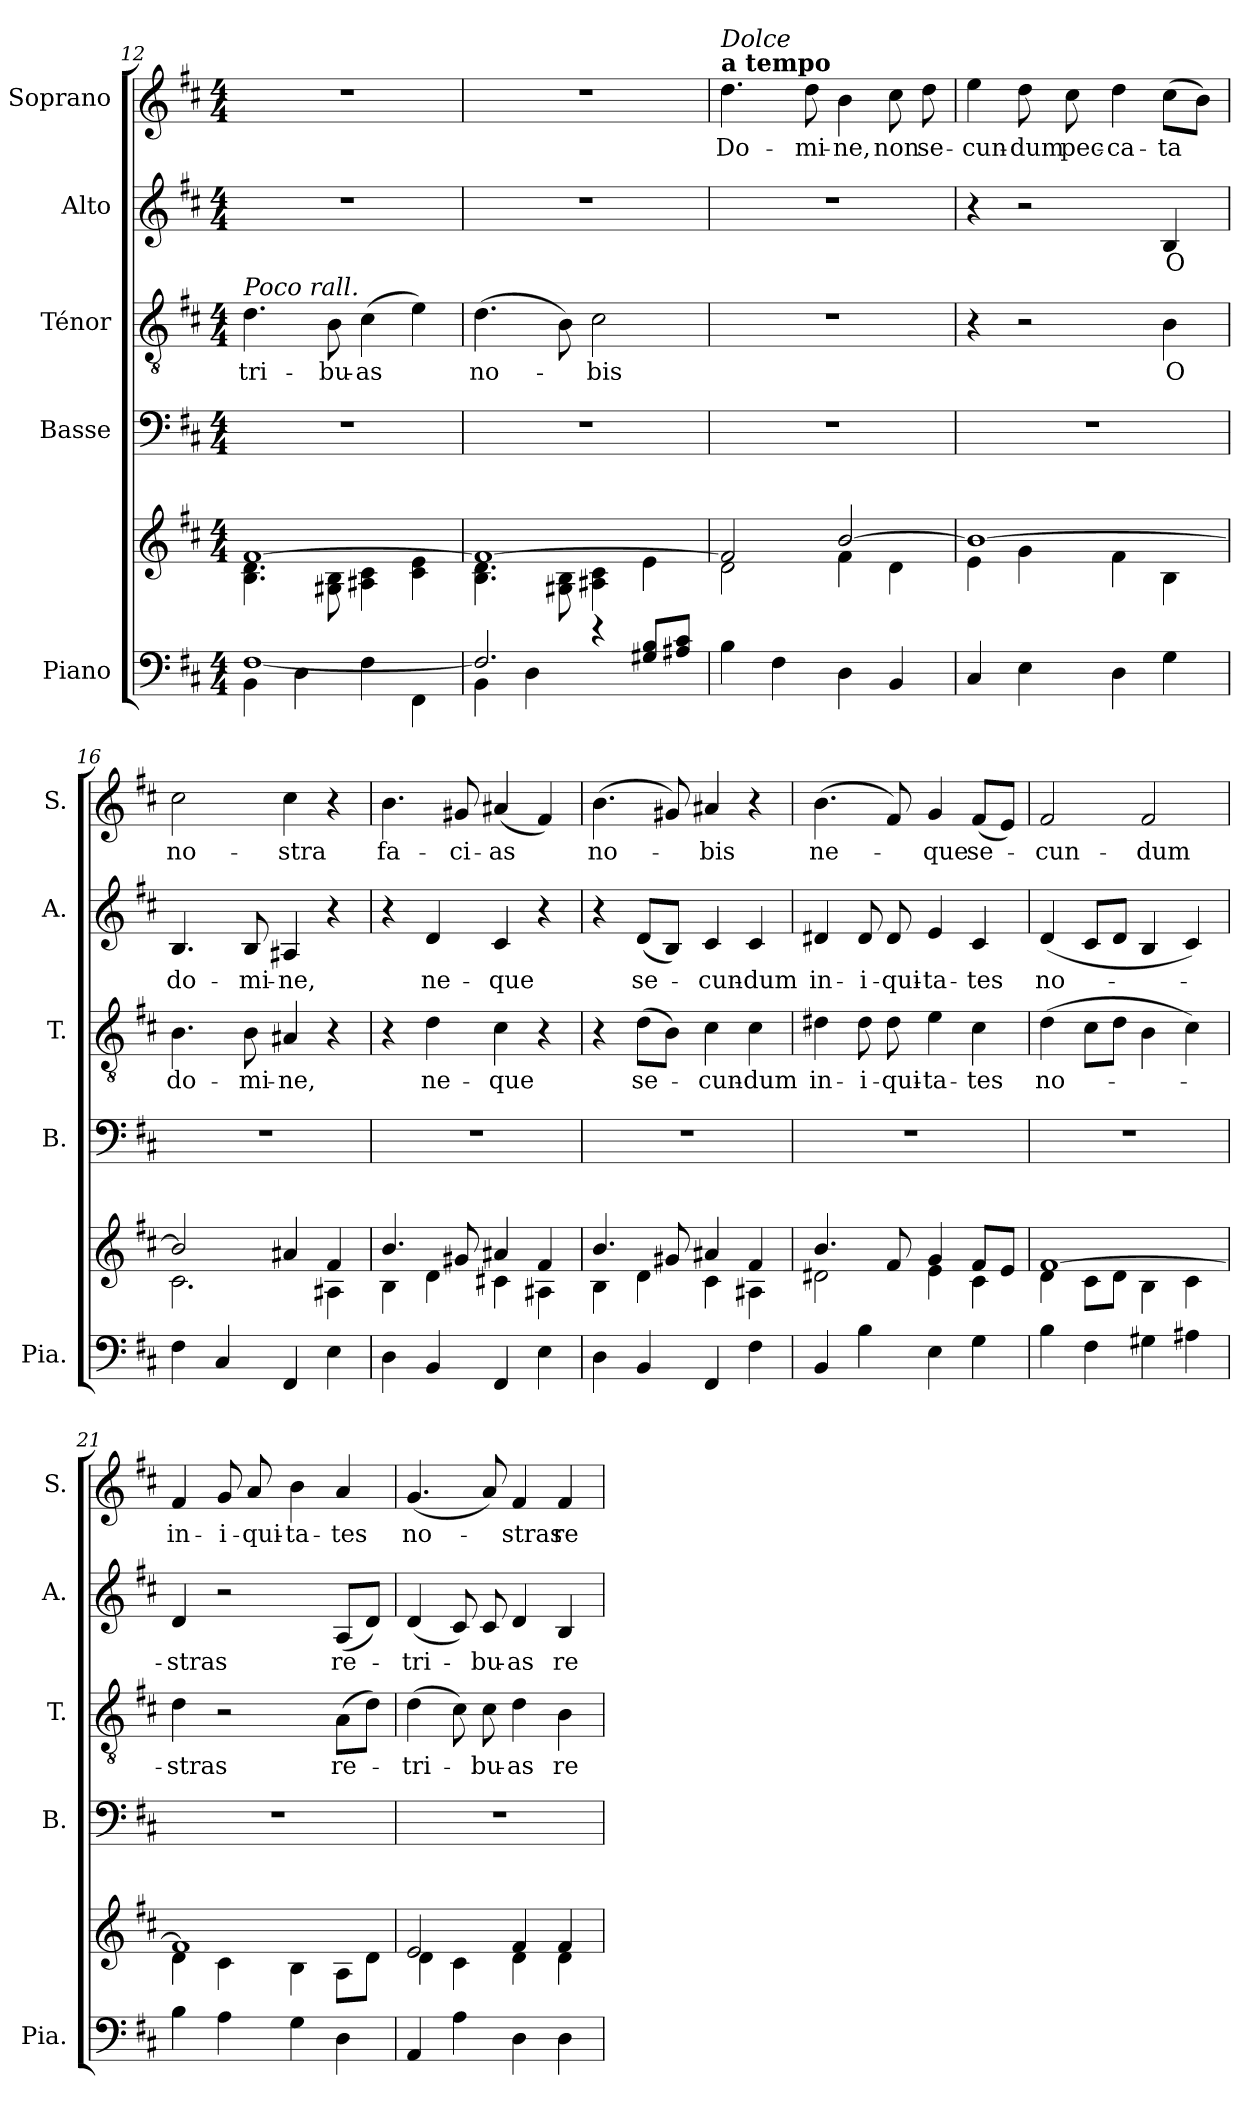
**kern	**kern	**kern	**kern	**text	**kern	**text	**kern	**text
*part5	*part5	*part4	*part3	*part3	*part2	*part2	*part1	*part1
*staff6	*staff5	*staff4	*staff3	*staff3	*staff2	*staff2	*staff1	*staff1
*I"Piano	*	*I"Basse	*I"Ténor	*	*I"Alto	*	*I"Soprano	*
*I'Pia.	*	*I'B.	*I'T.	*	*I'A.	*	*I'S.	*
*clefF4	*clefG2	*clefF4	*clefGv2	*	*clefG2	*	*clefG2	*
*k[f#c#]	*k[f#c#]	*k[f#c#]	*k[f#c#]	*	*k[f#c#]	*	*k[f#c#]	*
*M4/4	*M4/4	*M4/4	*M4/4	*	*M4/4	*	*M4/4	*
=12	=12	=12	=12	=12	=12	=12	=12	=12
*^	*^	*	*	*	*	*	*	*
!	!	!	!	!	!LO:TX:a:i:t=Poco rall.	!	!	!	!	!
!	!	!	!	!	!	!LO:LY:b	!	!	!	!
4BB\	[1F#	[1f#	4.B\ 4.d\	1r	4.d\	-tri-	1r	.	1r	.
4D\	.	.	.	.	.	.	.	.	.	.
!	!	!	!	!	!	!LO:LY:b	!	!	!	!
.	.	.	8G#X\ 8B\	.	8B\	-bu-	.	.	.	.
!	!	!	!	!	!	!LO:LY:b	!	!	!	!
4F#\	.	.	4A#X\ 4c#\	.	(>4c#\	-as	.	.	.	.
4FF#\	.	.	4c#\ 4e\	.	4e\)	.	.	.	.	.
!!LO:LB:g=z
=13	=13	=13	=13	=13	=13	=13	=13	=13	=13	=13
!	!	!	!	!	!	!LO:LY:b	!	!	!	!
4BB\	2.F#/]	1f#_	4.B\ 4.d\	1r	(>4.d\	no-	1r	.	1r	.
4D\	.	.	.	.	.	.	.	.	.	.
.	.	.	8G#X\ 8B\	.	8B\)	.	.	.	.	.
!	!	!	!	!	!	!LO:LY:b	!	!	!	!
4r	.	.	4A#X\ 4c#\	.	2c#\	-bis	.	.	.	.
8G#X/ 8B/L	4ryy	.	4e\	.	.	.	.	.	.	.
8A#X/ 8c#/J	.	.	.	.	.	.	.	.	.	.
*v	*v	*	*	*	*	*	*	*	*	*
=14	=14	=14	=14	=14	=14	=14	=14	=14	=14
!	!	!	!	!	!	!	!	!LO:TX:a:B:t=a tempo	!
!	!	!	!	!	!	!	!	!LO:TX:a:i:t=Dolce	!
!	!	!	!	!	!	!	!	!	!LO:LY:b
4B\	2f#/]	2d\	1r	1r	.	1r	.	4.dd\	Do-
4F#\	.	.	.	.	.	.	.	.	.
!	!	!	!	!	!	!	!	!	!LO:LY:b
.	.	.	.	.	.	.	.	8dd\	-mi-
!	!	!	!	!	!	!	!	!	!LO:LY:b
4D\	[2b/	4f#\	.	.	.	.	.	4b\	-ne,
!	!	!	!	!	!	!	!	!	!LO:LY:b
4BB/	.	4d\	.	.	.	.	.	8cc#\	non
!	!	!	!	!	!	!	!	!	!LO:LY:b
.	.	.	.	.	.	.	.	8dd\	se-
=15	=15	=15	=15	=15	=15	=15	=15	=15	=15
!	!	!	!	!	!	!	!	!	!LO:LY:b
4C#/	1b_	4e\	1r	4r	.	4r	.	4ee\	-cun-
!	!	!	!	!	!	!	!	!	!LO:LY:b
4E\	.	4g\	.	2r	.	2r	.	8dd\	-dum
!	!	!	!	!	!	!	!	!	!LO:LY:b
.	.	.	.	.	.	.	.	8cc#\	pec-
!	!	!	!	!	!	!	!	!	!LO:LY:b
4D\	.	4f#\	.	.	.	.	.	4dd\	-ca-
!	!	!	!	!	!LO:LY:b	!	!LO:LY:b	!	!LO:LY:b
4G\	.	4B\	.	4B\	O	4B/	O	(>8cc#\L	-ta
.	.	.	.	.	.	.	.	8b\J)	.
=16	=16	=16	=16	=16	=16	=16	=16	=16	=16
!	!	!	!	!	!LO:LY:b	!	!LO:LY:b	!	!LO:LY:b
4F#\	2b/]	2.c#\	1r	4.B\	do-	4.B/	do-	2cc#\	no-
4C#/	.	.	.	.	.	.	.	.	.
!	!	!	!	!	!LO:LY:b	!	!LO:LY:b	!	!
.	.	.	.	8B\	-mi-	8B/	-mi-	.	.
!	!	!	!	!	!LO:LY:b	!	!LO:LY:b	!	!LO:LY:b
4FF#/	4a#X/	.	.	4A#X/	-ne,	4A#X/	-ne,	4cc#\	-stra
4E\	4f#/	4A#X\	.	4r	.	4r	.	4r	.
=17	=17	=17	=17	=17	=17	=17	=17	=17	=17
!	!	!	!	!	!	!	!	!	!LO:LY:b
4D\	4.b/	4B\	1r	4r	.	4r	.	4.b\	fa-
!	!	!	!	!	!LO:LY:b	!	!LO:LY:b	!	!
4BB/	.	4d\	.	4d\	ne-	4d/	ne-	.	.
!	!	!	!	!	!	!	!	!	!LO:LY:b
.	8g#X/	.	.	.	.	.	.	8g#X/	-ci-
!	!	!	!	!	!LO:LY:b	!	!LO:LY:b	!	!LO:LY:b
4FF#/	4a#X/	4c#X\	.	4c#\	-que	4c#/	-que	(<4a#X/	-as
4E\	4f#/	4A#X\	.	4r	.	4r	.	4f#/)	.
!!LO:PB:g=z
=18	=18	=18	=18	=18	=18	=18	=18	=18	=18
!	!	!	!	!	!	!	!	!	!LO:LY:b
4D\	4.b/	4B\	1r	4r	.	4r	.	(>4.b\	no-
!	!	!	!	!	!LO:LY:b	!	!LO:LY:b	!	!
4BB/	.	4d\	.	(>8d\L	se-	(<8d/L	se-	.	.
.	8g#X/	.	.	8B\J)	.	8B/J)	.	8g#X/)	.
!	!	!	!	!	!LO:LY:b	!	!LO:LY:b	!	!LO:LY:b
4FF#/	4a#X/	4c#\	.	4c#\	-cun-	4c#/	-cun-	4a#X/	-bis
!	!	!	!	!	!LO:LY:b	!	!LO:LY:b	!	!
4F#\	4f#/	4A#X\	.	4c#\	-dum	4c#/	-dum	4r	.
=19	=19	=19	=19	=19	=19	=19	=19	=19	=19
!	!	!	!	!	!LO:LY:b	!	!LO:LY:b	!	!LO:LY:b
4BB/	4.b/	2d#X\	1r	4d#X\	in-	4d#X/	in-	(>4.b\	ne-
!	!	!	!	!	!LO:LY:b	!	!LO:LY:b	!	!
4B\	.	.	.	8d#\	-i-	8d#/	-i-	.	.
!	!	!	!	!	!LO:LY:b	!	!LO:LY:b	!	!
.	8f#/	.	.	8d#\	-qui-	8d#/	-qui-	8f#/)	.
!	!	!	!	!	!LO:LY:b	!	!LO:LY:b	!	!LO:LY:b
4E\	4g/	4e\	.	4e\	-ta-	4e/	-ta-	4g/	-que
!	!	!	!	!	!LO:LY:b	!	!LO:LY:b	!	!LO:LY:b
4G\	8f#/L	4c#\	.	4c#\	-tes	4c#/	-tes	(<8f#/L	se-
.	8e/J	.	.	.	.	.	.	8e/J)	.
=20	=20	=20	=20	=20	=20	=20	=20	=20	=20
!	!	!	!	!	!LO:LY:b	!	!LO:LY:b	!	!LO:LY:b
4B\	[1f#	4d\	1r	(>4d\	no-	(<4d/	no-	2f#/	-cun-
4F#\	.	8c#\L	.	8c#\L	.	8c#/L	.	.	.
.	.	8d\J	.	8d\J	.	8d/J	.	.	.
!	!	!	!	!	!	!	!	!	!LO:LY:b
4G#X\	.	4B\	.	4B\	.	4B/	.	2f#/	-dum
4A#X\	.	4c#\	.	4c#\)	.	4c#/)	.	.	.
=21	=21	=21	=21	=21	=21	=21	=21	=21	=21
!	!	!	!	!	!LO:LY:b	!	!LO:LY:b	!	!LO:LY:b
4B\	1f#]	4d\	1r	4d\	-stras	4d/	-stras	4f#/	in-
!	!	!	!	!	!	!	!	!	!LO:LY:b
4A\	.	4c#\	.	2r	.	2r	.	8g/	-i-
!	!	!	!	!	!	!	!	!	!LO:LY:b
.	.	.	.	.	.	.	.	8a/	-qui-
!	!	!	!	!	!	!	!	!	!LO:LY:b
4G\	.	4B\	.	.	.	.	.	4b\	-ta-
!	!	!	!	!	!LO:LY:b	!	!LO:LY:b	!	!LO:LY:b
4D\	.	8A\L	.	(>8A\L	re-	(<8A/L	re-	4a/	-tes
.	.	8d\J	.	8d\J)	.	8d/J)	.	.	.
=22	=22	=22	=22	=22	=22	=22	=22	=22	=22
!	!	!	!	!	!LO:LY:b	!	!LO:LY:b	!	!LO:LY:b
4AA/	2e/	4d\	1r	(>4d\	-tri-	(<4d/	-tri-	(<4.g/	no-
4A\	.	4c#\	.	8c#\)	.	8c#/)	.	.	.
!	!	!	!	!	!LO:LY:b	!	!LO:LY:b	!	!
.	.	.	.	8c#\	-bu-	8c#/	-bu-	8a/)	.
!	!	!	!	!	!LO:LY:b	!	!LO:LY:b	!	!LO:LY:b
4D\	4f#/	4d\	.	4d\	-as	4d/	-as	4f#/	-stras
!	!	!	!	!	!LO:LY:b	!	!LO:LY:b	!	!LO:LY:b
4D\	4f#/	4d\	.	4B\	re-	4B/	re-	4f#/	re-
*	*v	*v	*	*	*	*	*	*	*
=	=	=	=	=	=	=	=	=
*-	*-	*-	*-	*-	*-	*-	*-	*-
